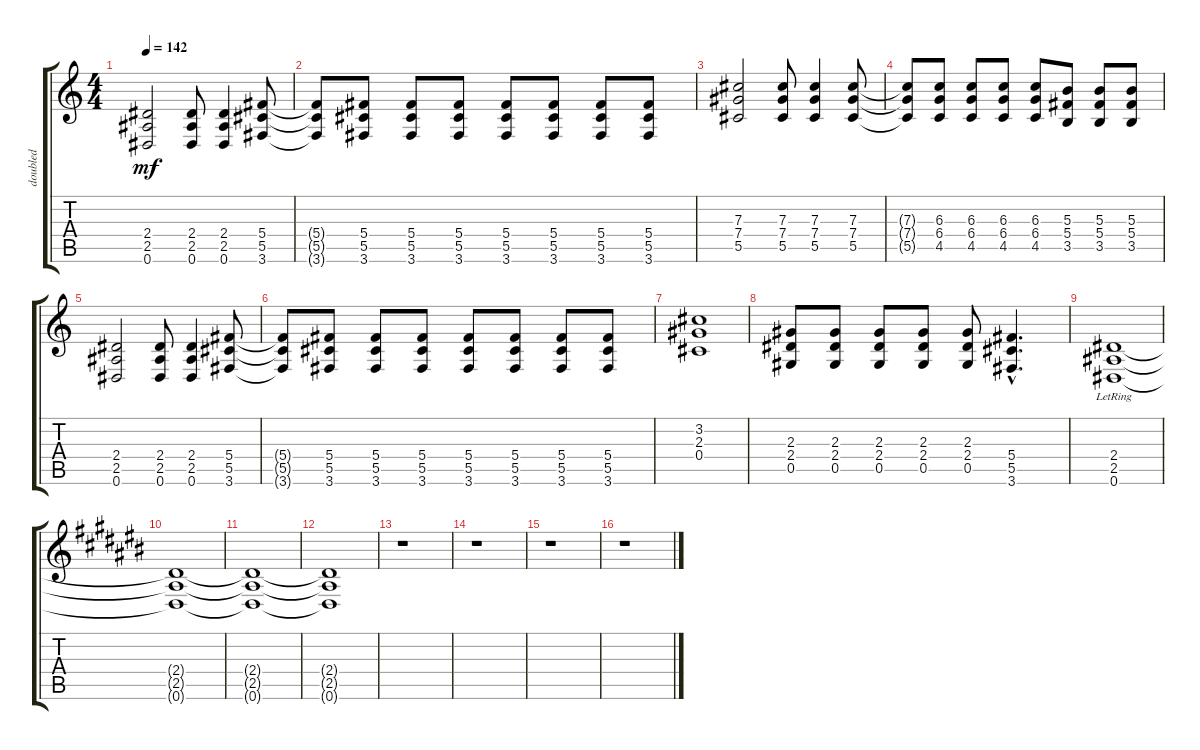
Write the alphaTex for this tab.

\track ("doubled" "doubled") {instrument distortionguitar}
\staff {score tabs}
\tuning (Eb4 Bb3 Gb3 Db3 Ab2 Eb2) {hide}
\ts (4 4)
\tempo 142
\clef g2
\ks c
(2.4 2.5 0.6).2{dy mf} (2.4 2.5 0.6).8 (2.4 2.5 0.6).4 (5.4 5.5 3.6).8 |
(5.4{t} 5.5{t} 3.6{t}).8 (5.4 5.5 3.6).8 (5.4 5.5 3.6).8 (5.4 5.5 3.6).8 (5.4 5.5 3.6).8 (5.4 5.5 3.6).8 (5.4 5.5 3.6).8 (5.4 5.5 3.6).8 |
(7.3 7.4 5.5).2 (7.3 7.4 5.5).8 (7.3 7.4 5.5).4 (7.3 7.4 5.5).8 |
(7.3{t} 7.4{t} 5.5{t}).8 (6.3 6.4 4.5).8 (6.3 6.4 4.5).8 (6.3 6.4 4.5).8 (6.3 6.4 4.5).8 (5.3 5.4 3.5).8 (5.3 5.4 3.5).8 (5.3 5.4 3.5).8 |
(2.4 2.5 0.6).2 (2.4 2.5 0.6).8 (2.4 2.5 0.6).4 (5.4 5.5 3.6).8 |
(5.4{t} 5.5{t} 3.6{t}).8 (5.4 5.5 3.6).8 (5.4 5.5 3.6).8 (5.4 5.5 3.6).8 (5.4 5.5 3.6).8 (5.4 5.5 3.6).8 (5.4 5.5 3.6).8 (5.4 5.5 3.6).8 |
(3.2 2.3 0.4).1 |
(2.3 2.4 0.5).8 (2.3 2.4 0.5).8 (2.3 2.4 0.5).8 (2.3 2.4 0.5).8 (2.3 2.4 0.5).8 (5.4{hac} 5.5{hac} 3.6{hac}).4{d} |
(2.4{lr} 2.5{lr} 0.6{lr}).1 |
\ks a#minor
(2.4{t} 2.5{t} 0.6{t}).1 |
(2.4{t} 2.5{t} 0.6{t}).1 |
(2.4{t} 2.5{t} 0.6{t}).1 |
r.1 |
r.1 |
r.1 |
r.1
